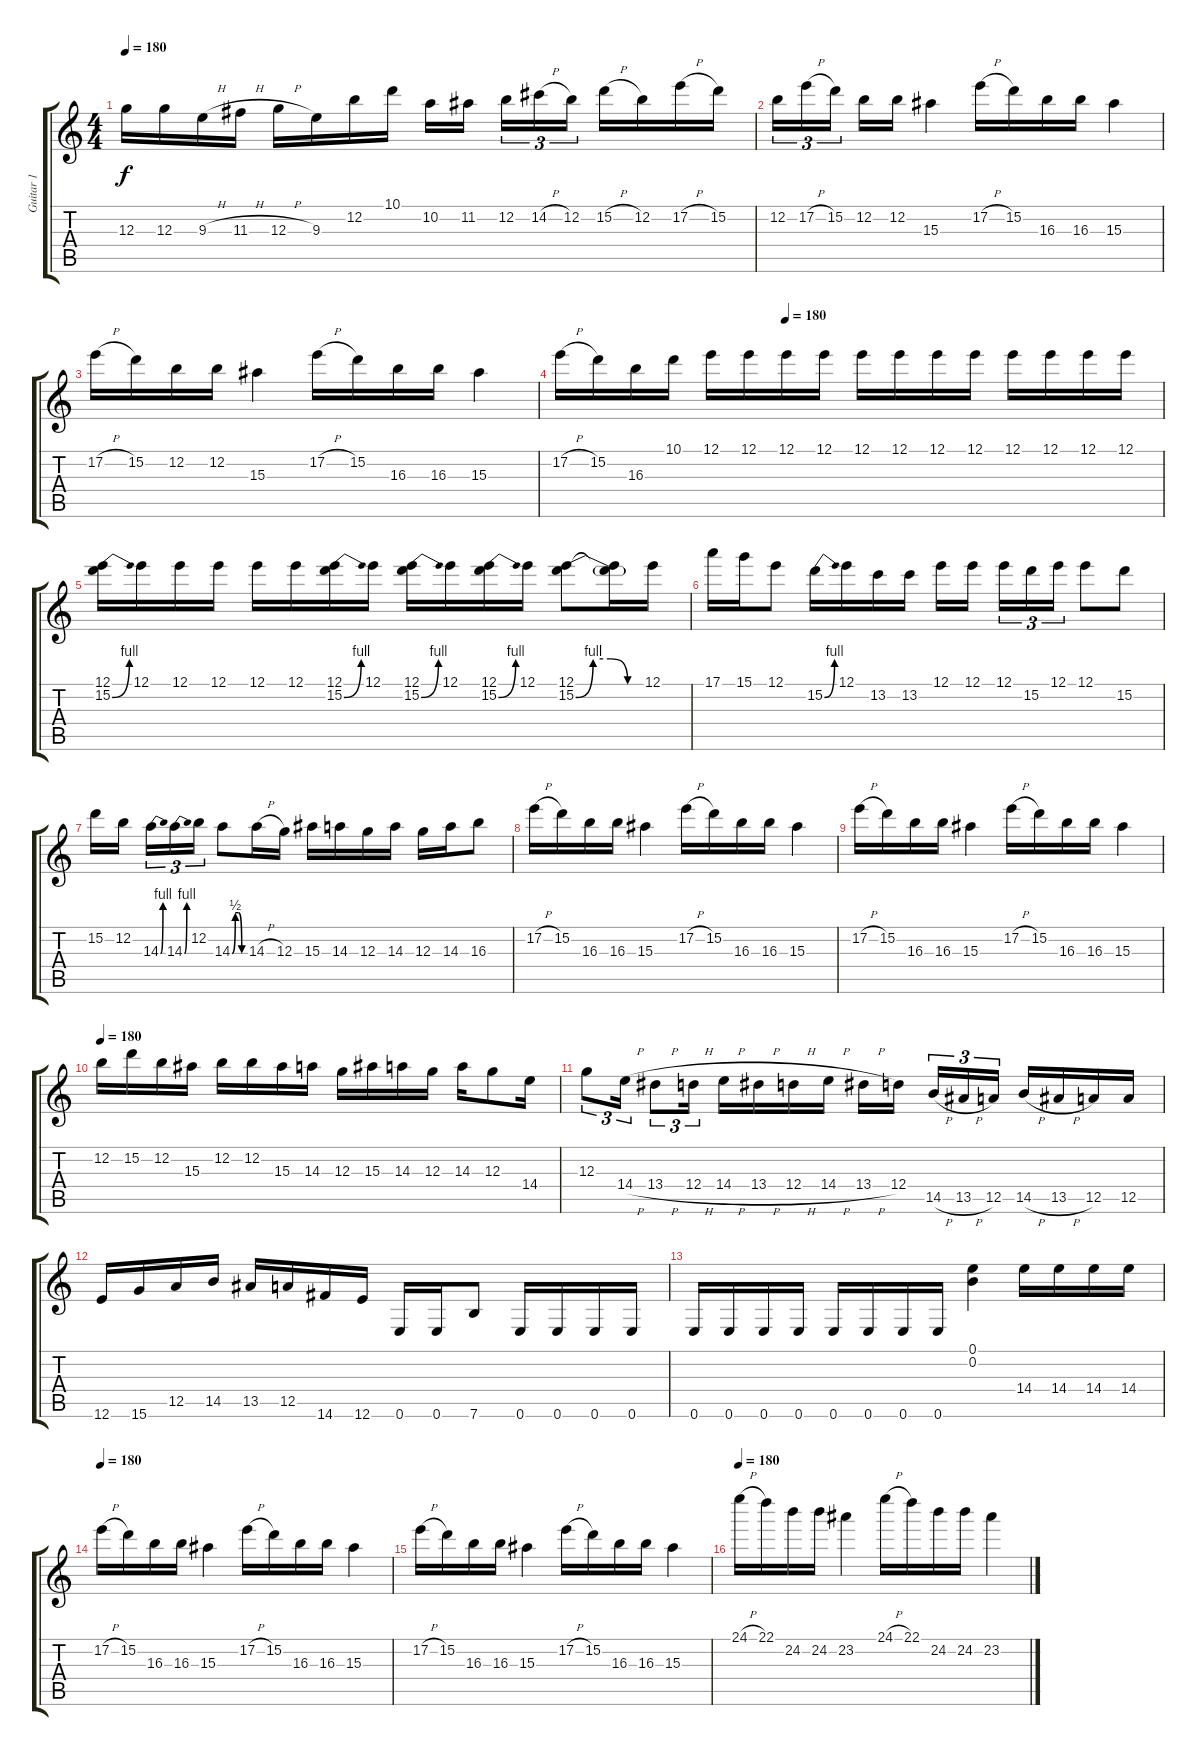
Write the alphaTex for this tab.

\track ("Guitar 1" "Guitar 1") {instrument distortionguitar}
\staff {score tabs}
\tuning (E4 B3 G3 D3 A2 E2) {hide}
\ts (4 4)
\tempo 180
\clef g2
\ks c
12.3.16{dy f} 12.3.16 9.3{h}.16 11.3{h}.16 12.3{h}.16 9.3.16 12.2.16 10.1.16 10.2.16 11.2.16{beam splitsecondary} 12.2.16{tu (3 2)} 14.2{h}.16{tu (3 2)} 12.2.16{tu (3 2)} 15.2{h}.16 12.2.16 17.2{h}.16 15.2.16 |
12.2.16{tu (3 2)} 17.2{h}.16{tu (3 2)} 15.2.16{tu (3 2) beam splitsecondary} 12.2.16 12.2.16 15.3.4 17.2{h}.16 15.2.16 16.3.16 16.3.16 15.3.4 |
17.2{h}.16 15.2.16 12.2.16 12.2.16 15.3.4 17.2{h}.16 15.2.16 16.3.16 16.3.16 15.3.4 |
\tempo (180 0.375)
17.2{h}.16 15.2.16 16.3.16 10.1.16 12.1.16 12.1.16 12.1.16 12.1.16 12.1.16 12.1.16 12.1.16 12.1.16 12.1.16 12.1.16 12.1.16 12.1.16 |
(12.1 15.2{be (bend 0 0 60 4)}).16 12.1.16 12.1.16 12.1.16 12.1.16 12.1.16 (12.1 15.2{be (bend 0 0 60 4)}).16 12.1.16 (12.1 15.2{be (bend 0 0 60 4)}).16 12.1.16 (12.1 15.2{be (bend 0 0 60 4)}).16 12.1.16 (12.1 15.2{be (custom 0 0 15 4 30 4 45 0 60 0)}).8 (12.1{t} 15.2{t}).16 12.1.16 |
17.1.16 15.1.16 12.1.8 15.2{be (bend 0 0 60 4)}.16 12.1.16 13.2.16 13.2.16 12.1.16 12.1.16{beam splitsecondary} 12.1.16{tu (3 2)} 15.2.16{tu (3 2)} 12.1.16{tu (3 2)} 12.1.8 15.2.8 |
15.2.16 12.2.16{beam splitsecondary} 14.3{be (bend 0 0 60 4)}.16{tu (3 2)} 14.3{be (bend 0 0 60 4)}.16{tu (3 2)} 12.2.16{tu (3 2)} 14.3{be (custom 0 0 15 2 30 2 45 0 60 0)}.8 14.3{h}.16 12.3.16 15.3.16 14.3.16 12.3.16 14.3.16 12.3.16 14.3.16 16.3.8 |
17.2{h}.16 15.2.16 16.3.16 16.3.16 15.3.4 17.2{h}.16 15.2.16 16.3.16 16.3.16 15.3.4 |
17.2{h}.16 15.2.16 16.3.16 16.3.16 15.3.4 17.2{h}.16 15.2.16 16.3.16 16.3.16 15.3.4 |
\tempo 180
12.2.16 15.2.16 12.2.16 15.3.16 12.2.16 12.2.16 15.3.16 14.3.16 12.3.16 15.3.16 14.3.16 12.3.16 14.3.16 12.3.8 14.4.16 |
12.3.8{tu (3 2)} 14.4{h}.16{tu (3 2)} 13.4{h}.8{tu (3 2)} 12.4{h}.16{tu (3 2)} 14.4{h}.16 13.4{h}.16 12.4{h}.16 14.4{h}.16 13.4{h}.16 12.4.16{beam splitsecondary} 14.5{h}.16{tu (3 2)} 13.5{h}.16{tu (3 2)} 12.5.16{tu (3 2)} 14.5{h}.16 13.5{h}.16 12.5.16 12.5.16 |
12.6.16 15.6.16 12.5.16 14.5.16 13.5.16 12.5.16 14.6.16 12.6.16 0.6.16 0.6.16 7.6.8 0.6.16 0.6.16 0.6.16 0.6.16 |
0.6.16 0.6.16 0.6.16 0.6.16 0.6.16 0.6.16 0.6.16 0.6.16 (0.1 0.2).4 14.4.16 14.4.16 14.4.16 14.4.16 |
\tempo 180
17.2{h}.16 15.2.16 16.3.16 16.3.16 15.3.4 17.2{h}.16 15.2.16 16.3.16 16.3.16 15.3.4 |
17.2{h}.16 15.2.16 16.3.16 16.3.16 15.3.4 17.2{h}.16 15.2.16 16.3.16 16.3.16 15.3.4 |
\tempo 180
24.1{h}.16 22.1.16 24.2.16 24.2.16 23.2.4 24.1{h}.16 22.1.16 24.2.16 24.2.16 23.2.4
